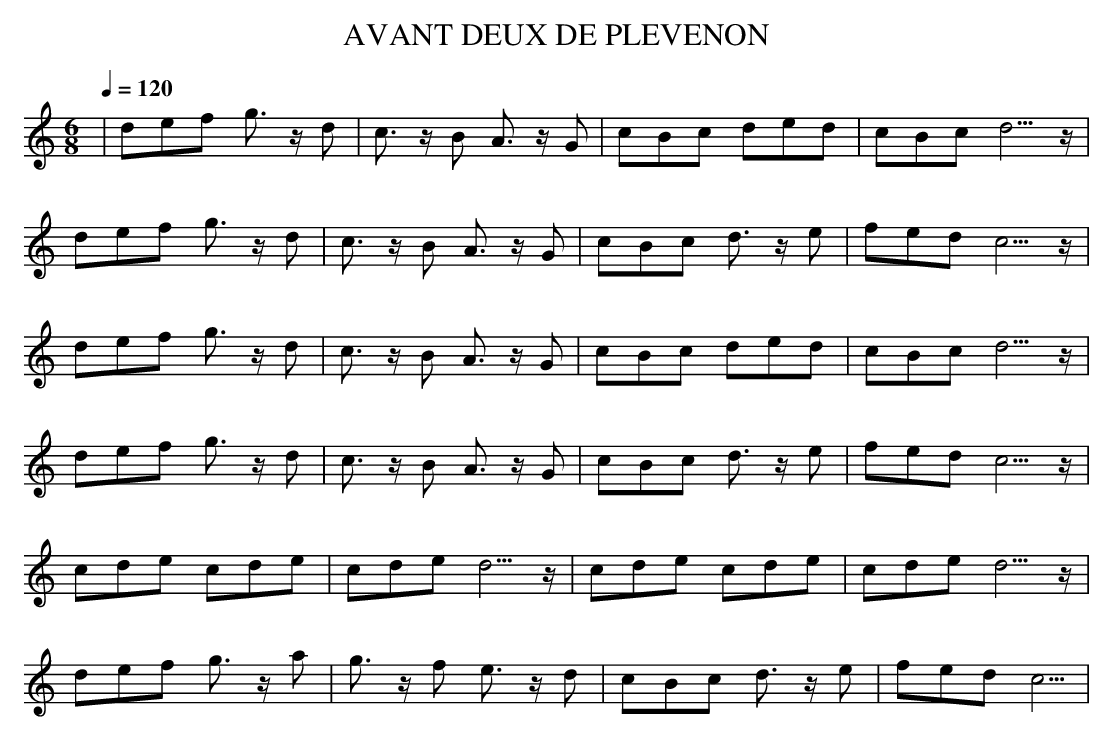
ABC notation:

X:1
T:AVANT DEUX DE PLEVENON
M:6/8
L:1/8
Q:1/4=120
K:C
|def g3/2 z/2 d|c3/2 z/2 B A3/2 z/2 G|cBc ded|cBc d5/2 z/2 |
def g3/2 z/2 d|c3/2 z/2 B A3/2 z/2 G|cBc d3/2 z/2 e|fed c5/2 z/2 |
def g3/2 z/2 d|c3/2 z/2 B A3/2 z/2 G|cBc ded|cBc d5/2 z/2 |
def g3/2 z/2 d|c3/2 z/2 B A3/2 z/2 G|cBc d3/2 z/2 e|fed c5/2 z/2 |
cde cde|cde d5/2 z/2 |cde cde|cde d5/2 z/2 |
def g3/2 z/2 a|g3/2 z/2 f e3/2 z/2 d|cBc d3/2 z/2 e|fed c5/2|
